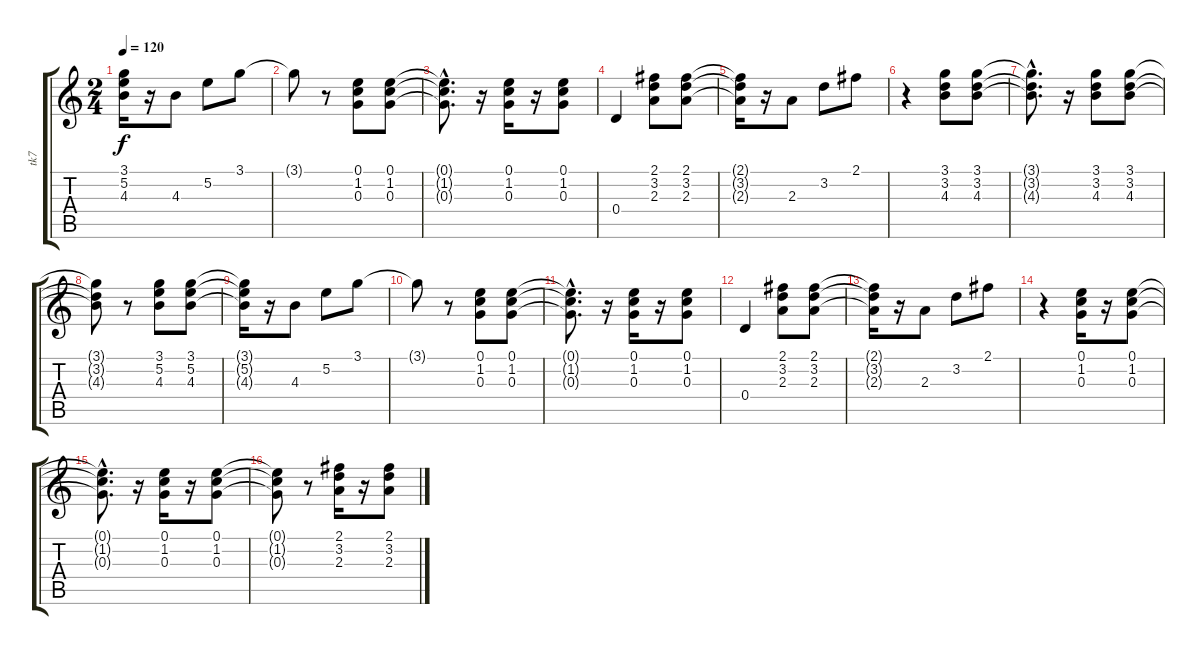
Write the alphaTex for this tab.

\track ("tk7" "tk7") {instrument electricguitarclean}
\staff {score tabs}
\tuning (E4 B3 G3 D3 A2 E2) {hide}
\ts (2 4)
\tempo 120
\clef g2
\ks c
(3.1{t} 5.2{t} 4.3{t}).16{dy f} r.16 4.3.8 5.2.8 3.1.8 |
3.1{t}.8 r.8 (0.1 1.2 0.3).8 (0.1 1.2 0.3).8 |
(0.1{hac t} 1.2{hac t} 0.3{hac t}).8{d} r.16 (0.1 1.2 0.3).16 r.16 (0.1 1.2 0.3).8 |
0.4.4 (2.1 3.2 2.3).8 (2.1 3.2 2.3).8 |
(2.1{t} 3.2{t} 2.3{t}).16 r.16 2.3.8 3.2.8 2.1.8 |
r.4 (3.1 3.2 4.3).8 (3.1 3.2 4.3).8 |
(3.1{hac t} 3.2{hac t} 4.3{hac t}).8{d} r.16 (3.1 3.2 4.3).8 (3.1 3.2 4.3).8 |
(3.1{t} 3.2{t} 4.3{t}).8 r.8 (3.1 5.2 4.3).8 (3.1 5.2 4.3).8 |
(3.1{t} 5.2{t} 4.3{t}).16 r.16 4.3.8 5.2.8 3.1.8 |
3.1{t}.8 r.8 (0.1 1.2 0.3).8 (0.1 1.2 0.3).8 |
(0.1{hac t} 1.2{hac t} 0.3{hac t}).8{d} r.16 (0.1 1.2 0.3).16 r.16 (0.1 1.2 0.3).8 |
0.4.4 (2.1 3.2 2.3).8 (2.1 3.2 2.3).8 |
(2.1{t} 3.2{t} 2.3{t}).16 r.16 2.3.8 3.2.8 2.1.8 |
r.4 (0.1 1.2 0.3).16 r.16 (0.1 1.2 0.3).8 |
(0.1{hac t} 1.2{hac t} 0.3{hac t}).8{d} r.16 (0.1 1.2 0.3).16 r.16 (0.1 1.2 0.3).8 |
(0.1{t} 1.2{t} 0.3{t}).8 r.8 (2.1 3.2 2.3).16 r.16 (2.1 3.2 2.3).8
